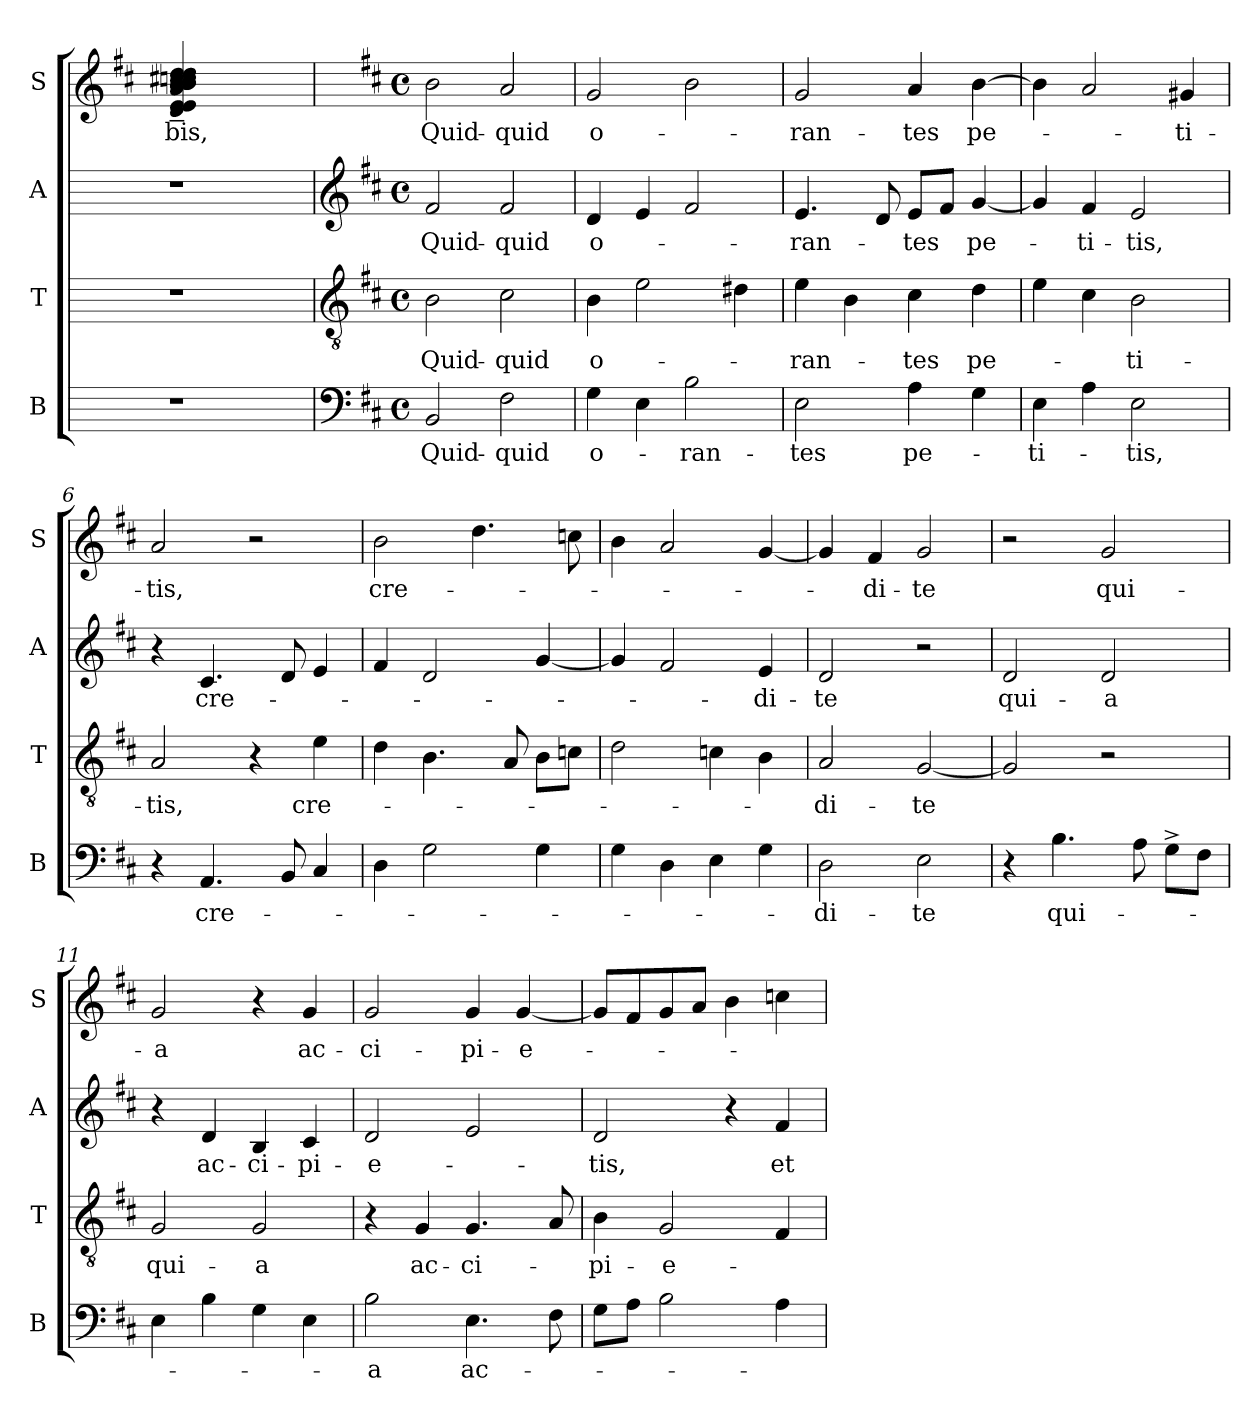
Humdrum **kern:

**kern	**text	**kern	**text	**kern	**text	**kern	**text
*part4	*part4	*part3	*part3	*part2	*part2	*part1	*part1
*staff4	*staff4	*staff3	*staff3	*staff2	*staff2	*staff1	*staff1
*I"B	*	*I"T	*	*I"A	*	*I"S	*
*I'B	*	*I'T	*	*I'A	*	*I'S	*
!!LO:PB:g=z
*stria5	*	*stria5	*	*stria5	*	*stria5	*
*	*	*	*	*	*	*clefG2	*
*	*	*	*	*	*	*k[f#c#]	*
*	*	*	*	*	*	*D:	*
=1	=1	=1	=1	=1	=1	=1	=1
!	!	!	!	!	!	!	!LO:LY:b:cj
1r	.	1r	.	1r	.	(>(>(>4d/~> 4e/~> 4e/~> 4b/~> 4ccn/~> 4b/~> 4a/~> 4dd/~> 4cc#X/~> 4dd/~> 4b/~> 4b/~>	-bis,
.	.	.	.	.	.	2.ryy	.
!!LO:LB:g=z
=2	=2	=2	=2	=2	=2	=2	=2
*clefF4	*	*clefGv2	*	*clefG2	*	*	*
*k[f#c#]	*	*k[f#c#]	*	*k[f#c#]	*	*	*
*D:	*	*D:	*	*D:	*	*	*
*M4/4	*	*M4/4	*	*M4/4	*	*M4/4	*
*met(c)	*	*met(c)	*	*met(c)	*	*met(c)	*
!	!LO:LY:b	!	!LO:LY:b:cj	!	!LO:LY:b	!	!LO:LY:b:cj
2BB/	Quid-	2B\	Quid-	2f#/	Quid-	2b\	Quid-
!	!LO:LY:b:rj	!	!LO:LY:b:cj	!	!LO:LY:b:rj	!	!LO:LY:b:cj
2F#\	-quid	2c#\	-quid	2f#/	-quid	2a/	-quid
=3	=3	=3	=3	=3	=3	=3	=3
!	!LO:LY:b:cj	!	!LO:LY:b:cj	!	!LO:LY:b:cj	!	!LO:LY:b:cj
4G\	o-	4B\	o-	4d/	o-	2g/	o-
4E\	.	2e\	.	4e/	.	.	.
!	!LO:LY:b:cj	!	!	!	!	!	!
2B\	-ran-	.	.	2f#/	.	2b\	.
.	.	4d#X\	.	.	.	.	.
=4	=4	=4	=4	=4	=4	=4	=4
!	!LO:LY:b:cj	!	!LO:LY:b:cj	!	!LO:LY:b:cj	!	!LO:LY:b:cj
2E\	-tes	4e\	-ran-	4.e/	-ran-	2g/	-ran-
.	.	4B\	.	.	.	.	.
.	.	.	.	8d/	.	.	.
!	!LO:LY:b:cj	!	!LO:LY:b:cj	!	!LO:LY:b:cj	!	!LO:LY:b:cj
4A\	pe-	4c#\	-tes	8e/L	-tes	4a/	-tes
.	.	.	.	8f#/J	.	.	.
!	!	!	!LO:LY:b:cj	!	!LO:LY:b:cj	!	!LO:LY:b:cj
4G\	.	4d\	pe-	[<4g/	pe-	[>4b\	pe-
=5	=5	=5	=5	=5	=5	=5	=5
!	!LO:LY:b:cj	!	!	!	!	!	!
4E\	-ti-	4e\	.	4g/]	.	4b\]	.
!	!	!	!	!	!LO:LY:b:cj	!	!
4A\	.	4c#\	.	4f#/	-ti-	2a/	.
!	!LO:LY:b:cj	!	!LO:LY:b:cj	!	!LO:LY:b:cj	!	!
2E\	-tis,	2B\	-ti-	2e/	-tis,	.	.
!	!	!	!	!	!	!	!LO:LY:b:cj
.	.	.	.	.	.	4g#X/	-ti-
=6	=6	=6	=6	=6	=6	=6	=6
!	!	!	!LO:LY:b:cj	!	!	!	!LO:LY:b:cj
4r	.	2A/	-tis,	4r	.	2a/	-tis,
!	!LO:LY:b:cj	!	!	!	!LO:LY:b:cj	!	!
4.AA/	cre-	.	.	4.c#/	cre-	.	.
.	.	4r	.	.	.	2r	.
8BB/	.	.	.	8d/	.	.	.
!	!	!	!LO:LY:b:cj	!	!	!	!
4C#/	.	4e\	cre-	4e/	.	.	.
=7	=7	=7	=7	=7	=7	=7	=7
!	!	!	!	!	!	!	!LO:LY:b:cj
4D\	.	4d\	.	4f#/	.	2b\	cre-
2G\	.	4.B\	.	2d/	.	.	.
.	.	.	.	.	.	4.dd\	.
.	.	8A/	.	.	.	.	.
4G\	.	8B\L	.	[>4g/	.	.	.
.	.	8cn\J	.	.	.	8ccn\	.
!!LO:LB:g=z
=8	=8	=8	=8	=8	=8	=8	=8
4G\	.	2d\	.	4g/]	.	4b\	.
4D\	.	.	.	2f#/	.	2a/	.
4E\	.	4cn\	.	.	.	.	.
!	!	!	!	!	!LO:LY:b:cj	!	!
4G\	.	4B\	.	4e/	-di-	[<4g/	.
=9	=9	=9	=9	=9	=9	=9	=9
!	!LO:LY:b:cj	!	!LO:LY:b:cj	!	!LO:LY:b:cj	!	!
2D\	-di-	2A/	-di-	2d/	-te	4g/]	.
!	!	!	!	!	!	!	!LO:LY:b:cj
.	.	.	.	.	.	4f#/	-di-
!	!LO:LY:b:cj	!	!LO:LY:b:cj	!	!	!	!LO:LY:b:cj
2E\	-te	[<2G/	-te	2r	.	2g/	-te
=10	=10	=10	=10	=10	=10	=10	=10
!	!	!	!	!	!LO:LY:b:cj	!	!
4r	.	2G/]	.	2d/	qui-	2r	.
!	!LO:LY:b:cj	!	!	!	!	!	!
4.B\	qui-	.	.	.	.	.	.
!	!	!	!	!	!LO:LY:b:cj	!	!LO:LY:b:cj
.	.	2r	.	2d/	-a	2g/	qui-
8A\	.	.	.	.	.	.	.
8G^<\L	.	.	.	.	.	.	.
8F#\J	.	.	.	.	.	.	.
=11	=11	=11	=11	=11	=11	=11	=11
!	!	!	!LO:LY:b:cj	!	!	!	!LO:LY:b:cj
4E\	.	2G/	qui-	4r	.	2g/	-a
!	!	!	!	!	!LO:LY:b:cj	!	!
4B\	.	.	.	4d/	ac-	.	.
!	!	!	!LO:LY:b:cj	!	!LO:LY:b:cj	!	!
4G\	.	2G/	-a	4B/	-ci-	4r	.
!	!	!	!	!	!LO:LY:b:cj	!	!LO:LY:b:cj
4E\	.	.	.	4c#/	-pi-	4g/	ac-
=12	=12	=12	=12	=12	=12	=12	=12
!	!LO:LY:b:cj	!	!	!	!LO:LY:b:cj	!	!LO:LY:b:cj
2B\	-a	4r	.	2d/	-e-	2g/	-ci-
!	!	!	!LO:LY:b:cj	!	!	!	!
.	.	4G/	ac-	.	.	.	.
!	!LO:LY:b:cj	!	!LO:LY:b:cj	!	!	!	!LO:LY:b:cj
4.E\	ac-	4.G/	-ci-	2e/	.	4g/	-pi-
!	!	!	!	!	!	!	!LO:LY:b:cj
.	.	.	.	.	.	[<4g/	-e-
8F#\	.	8A/	.	.	.	.	.
=13	=13	=13	=13	=13	=13	=13	=13
!	!	!	!LO:LY:b:cj	!	!LO:LY:b:cj	!	!
8G\L	.	4B\	-pi-	2d/	-tis,	8g/L]	.
8A\J	.	.	.	.	.	8f#/	.
!	!	!	!LO:LY:b:cj	!	!	!	!
2B\	.	2G/	-e-	.	.	8g/	.
.	.	.	.	.	.	8a/J	.
.	.	.	.	4r	.	4b\	.
!	!	!	!	!	!LO:LY:b:cj	!	!
4A\	.	4F#/	.	4f#/	et	4ccn\	.
=	=	=	=	=	=	=	=
*-	*-	*-	*-	*-	*-	*-	*-
